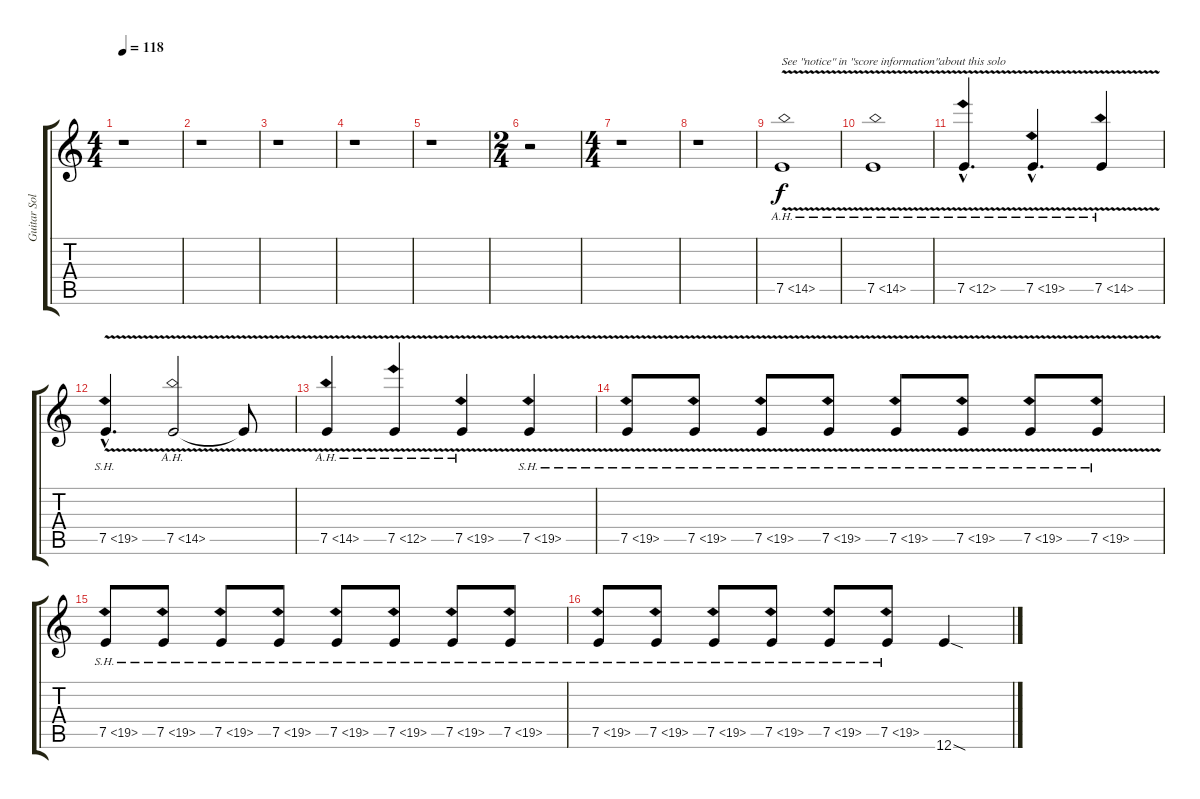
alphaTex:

\track ("Guitar Solo" "Guitar Sol") {instrument overdrivenguitar}
\staff {score tabs}
\tuning (E4 B3 G3 D3 A2 E2) {hide}
\ts (4 4)
\tempo 118
\clef g2
\ks c
r.1{dy f} |
r.1 |
r.1 |
r.1 |
r.1 |
\ts (2 4)
r.2 |
\ts (4 4)
r.1 |
r.1 |
7.5{ah 7 v}.1{txt "See \"notice\" in \"score information\"about this solo"} |
7.5{ah 7 v}.1 |
7.5{ah 5 v hac}.4{d} 7.5{ah 12 v hac}.4{d} 7.5{ah 7 v}.4 |
7.5{sh 12 v hac}.4{d} 7.5{ah 7 v}.2 7.5{t}.8 |
7.5{ah 7 v}.4 7.5{ah 5 v}.4 7.5{ah 12 v}.4 7.5{sh 12 v}.4 |
7.5{sh 12 v}.8 7.5{sh 12 v}.8 7.5{sh 12 v}.8 7.5{sh 12 v}.8 7.5{sh 12 v}.8 7.5{sh 12 v}.8 7.5{sh 12 v}.8 7.5{sh 12 v}.8 |
7.5{sh 12}.8 7.5{sh 12}.8 7.5{sh 12}.8 7.5{sh 12}.8 7.5{sh 12}.8 7.5{sh 12}.8 7.5{sh 12}.8 7.5{sh 12}.8 |
7.5{sh 12}.8 7.5{sh 12}.8 7.5{sh 12}.8 7.5{sh 12}.8 7.5{sh 12}.8 7.5{sh 12}.8 12.6{sod}.4
